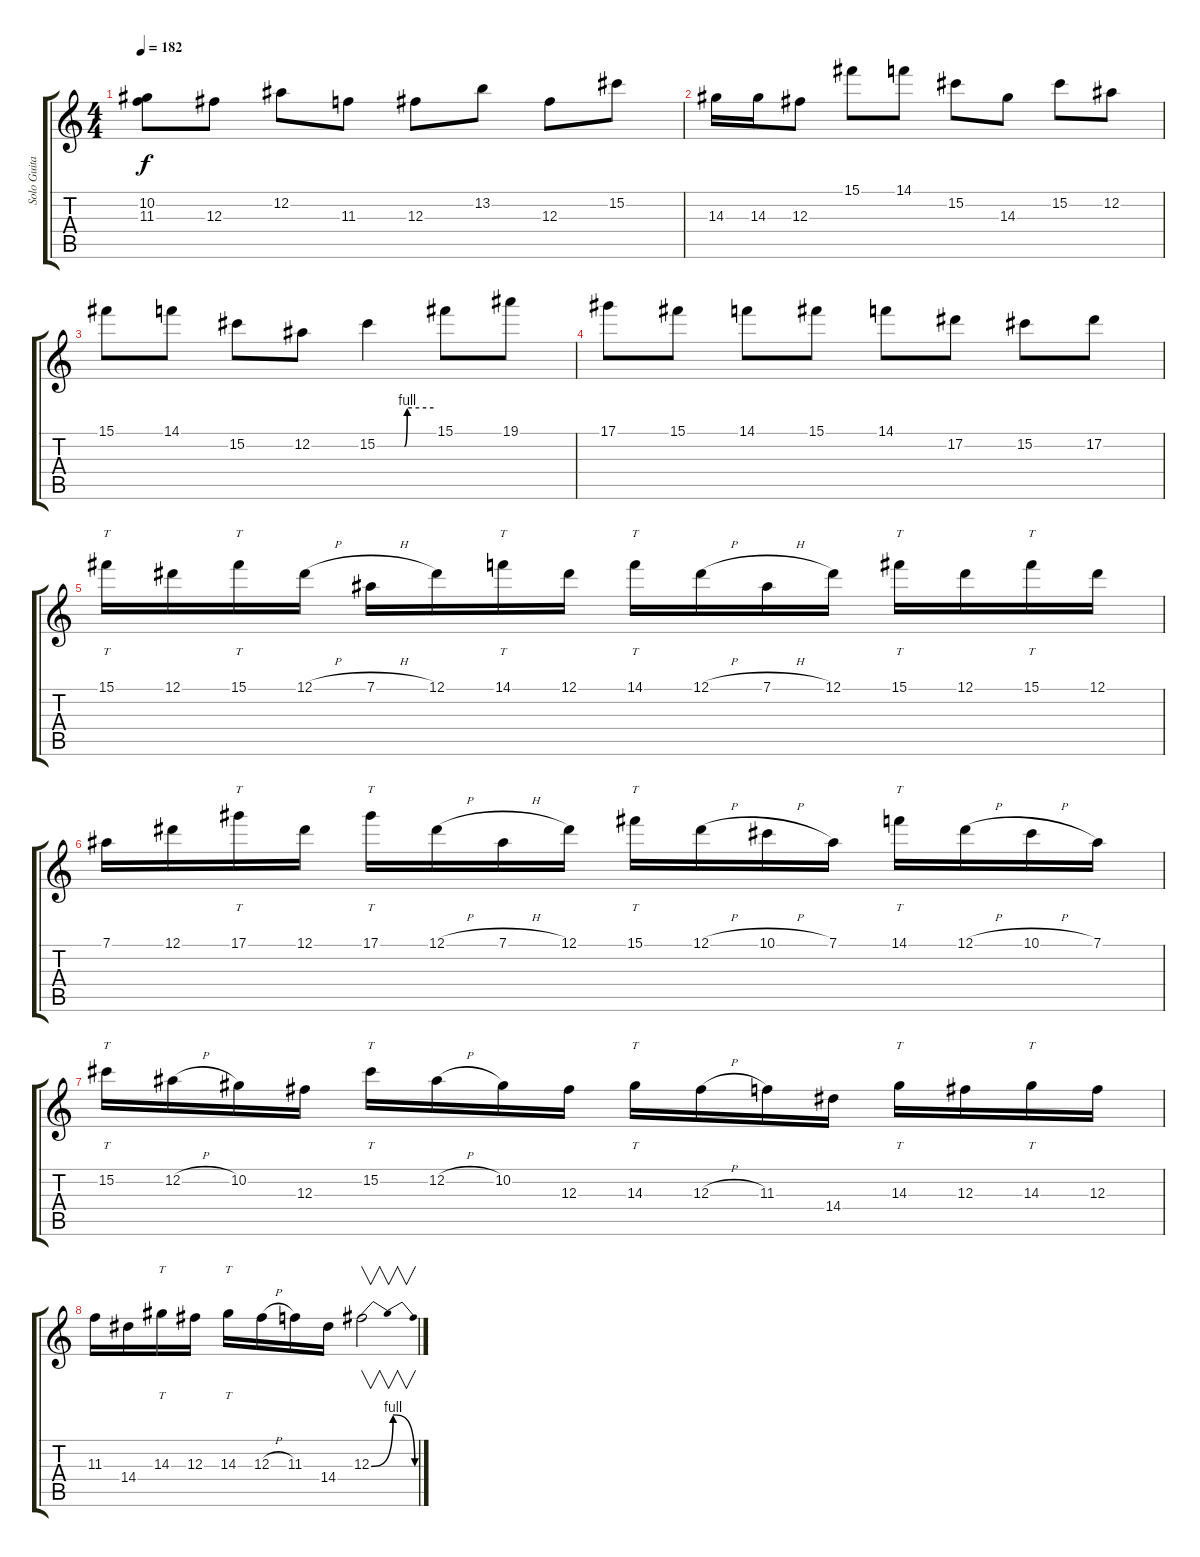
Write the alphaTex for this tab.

\track ("Solo Guitar" "Solo Guita") {instrument distortionguitar}
\staff {score tabs}
\tuning (Eb4 Bb3 Gb3 Db3 Ab2 Eb2) {hide}
\ts (4 4)
\tempo 182
\clef g2
\ks c
(10.2{t} 11.3{t}).8{dy f} 12.3.8 12.2.8 11.3.8 12.3.8 13.2.8 12.3.8 15.2.8 |
14.3.16 14.3.16 12.3.8 15.1.8 14.1.8 15.2.8 14.3.8 15.2.8 12.2.8 |
15.1.8 14.1.8 15.2.8 12.2.8 15.2{be (custom 0 0 29 0 32 4 60 4)}.4 15.1.8 19.1.8 |
17.1.8 15.1.8 14.1.8 15.1.8 14.1.8 17.2.8 15.2.8 17.2.8 |
15.1.16{tt} 12.1.16 15.1.16{tt} 12.1{h}.16 7.1{h}.16 12.1.16 14.1.16{tt} 12.1.16 14.1.16{tt} 12.1{h}.16 7.1{h}.16 12.1.16 15.1.16{tt} 12.1.16 15.1.16{tt} 12.1.16 |
7.1.16 12.1.16 17.1.16{tt} 12.1.16 17.1.16{tt} 12.1{h}.16 7.1{h}.16 12.1.16 15.1.16{tt} 12.1{h}.16 10.1{h}.16 7.1.16 14.1.16{tt} 12.1{h}.16 10.1{h}.16 7.1.16 |
15.2.16{tt} 12.2{h}.16 10.2.16 12.3.16 15.2.16{tt} 12.2{h}.16 10.2.16 12.3.16 14.3.16{tt} 12.3{h}.16 11.3.16 14.4.16 14.3.16{tt} 12.3.16 14.3.16{tt} 12.3.16 |
11.3.16 14.4.16 14.3.16{tt} 12.3.16 14.3.16{tt} 12.3{h}.16 11.3.16 14.4.16 12.3{be (bendrelease 0 0 10 4 50 4 60 0)}.2{v}
